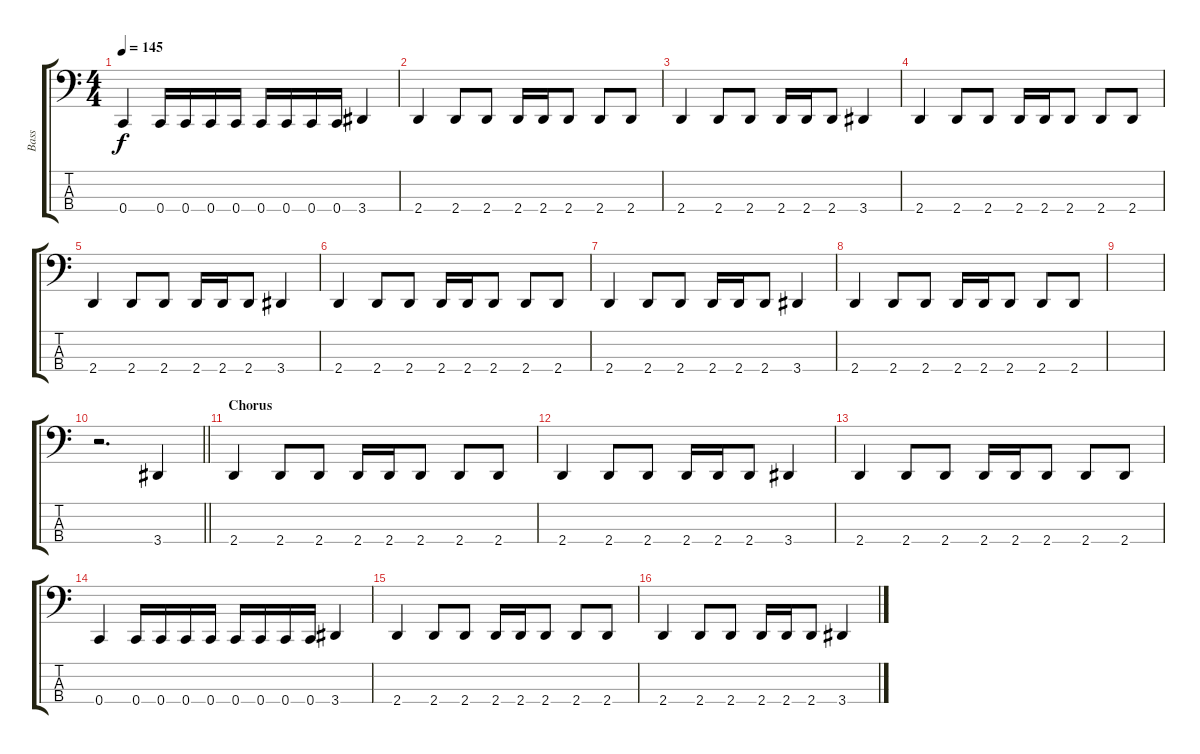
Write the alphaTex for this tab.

\track ("Bass" "Bass") {instrument electricbassfinger}
\staff {score tabs}
\tuning (F2 C2 G1 C1) {hide}
\ts (4 4)
\tempo 145
\clef f4
\ks c
0.4.4{dy f} 0.4.16 0.4.16 0.4.16 0.4.16 0.4.16 0.4.16 0.4.16 0.4.16 3.4.4 |
2.4.4 2.4.8 2.4.8 2.4.16 2.4.16 2.4.8 2.4.8 2.4.8 |
2.4.4 2.4.8 2.4.8 2.4.16 2.4.16 2.4.8 3.4.4 |
2.4.4 2.4.8 2.4.8 2.4.16 2.4.16 2.4.8 2.4.8 2.4.8 |
2.4.4 2.4.8 2.4.8 2.4.16 2.4.16 2.4.8 3.4.4 |
2.4.4 2.4.8 2.4.8 2.4.16 2.4.16 2.4.8 2.4.8 2.4.8 |
2.4.4 2.4.8 2.4.8 2.4.16 2.4.16 2.4.8 3.4.4 |
2.4.4 2.4.8 2.4.8 2.4.16 2.4.16 2.4.8 2.4.8 2.4.8 |
|
\barLineRight lightlight
r.2{d} 3.4.4 |
\section ("" "Chorus")
2.4.4 2.4.8 2.4.8 2.4.16 2.4.16 2.4.8 2.4.8 2.4.8 |
2.4.4 2.4.8 2.4.8 2.4.16 2.4.16 2.4.8 3.4.4 |
2.4.4 2.4.8 2.4.8 2.4.16 2.4.16 2.4.8 2.4.8 2.4.8 |
0.4.4 0.4.16 0.4.16 0.4.16 0.4.16 0.4.16 0.4.16 0.4.16 0.4.16 3.4.4 |
2.4.4 2.4.8 2.4.8 2.4.16 2.4.16 2.4.8 2.4.8 2.4.8 |
2.4.4 2.4.8 2.4.8 2.4.16 2.4.16 2.4.8 3.4.4
